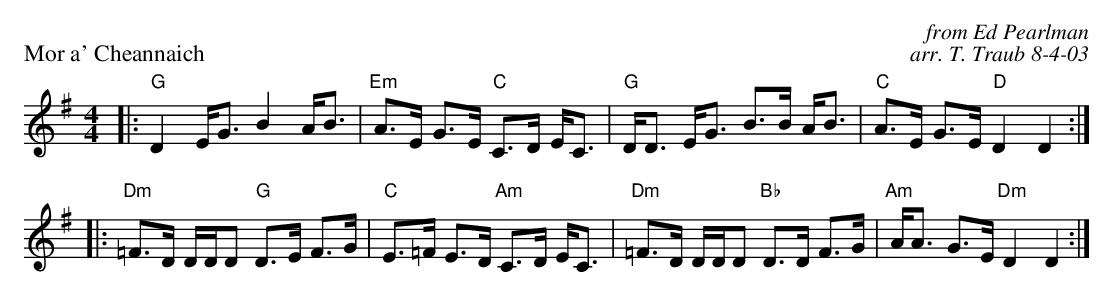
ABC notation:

X:1
P: Mor a' Cheannaich
C: from Ed Pearlman
C: arr. T. Traub 8-4-03
L: 1/8
M: 4/4
K: G
|: "G"D2 E<G B2 A<B|"Em"A>E G>E "C"C>D E<C|"G"D<D E<G B>B A<B|"C"A>E G>E "D"D2 D2 :|
|: "Dm"=F>D D/D/D "G"D>E F>G|"C"E>=F E>D "Am"C>D E<C|"Dm"=F>D D/D/D "Bb"D>D F>G|"Am"A<A G>E "Dm"D2 D2 :|
